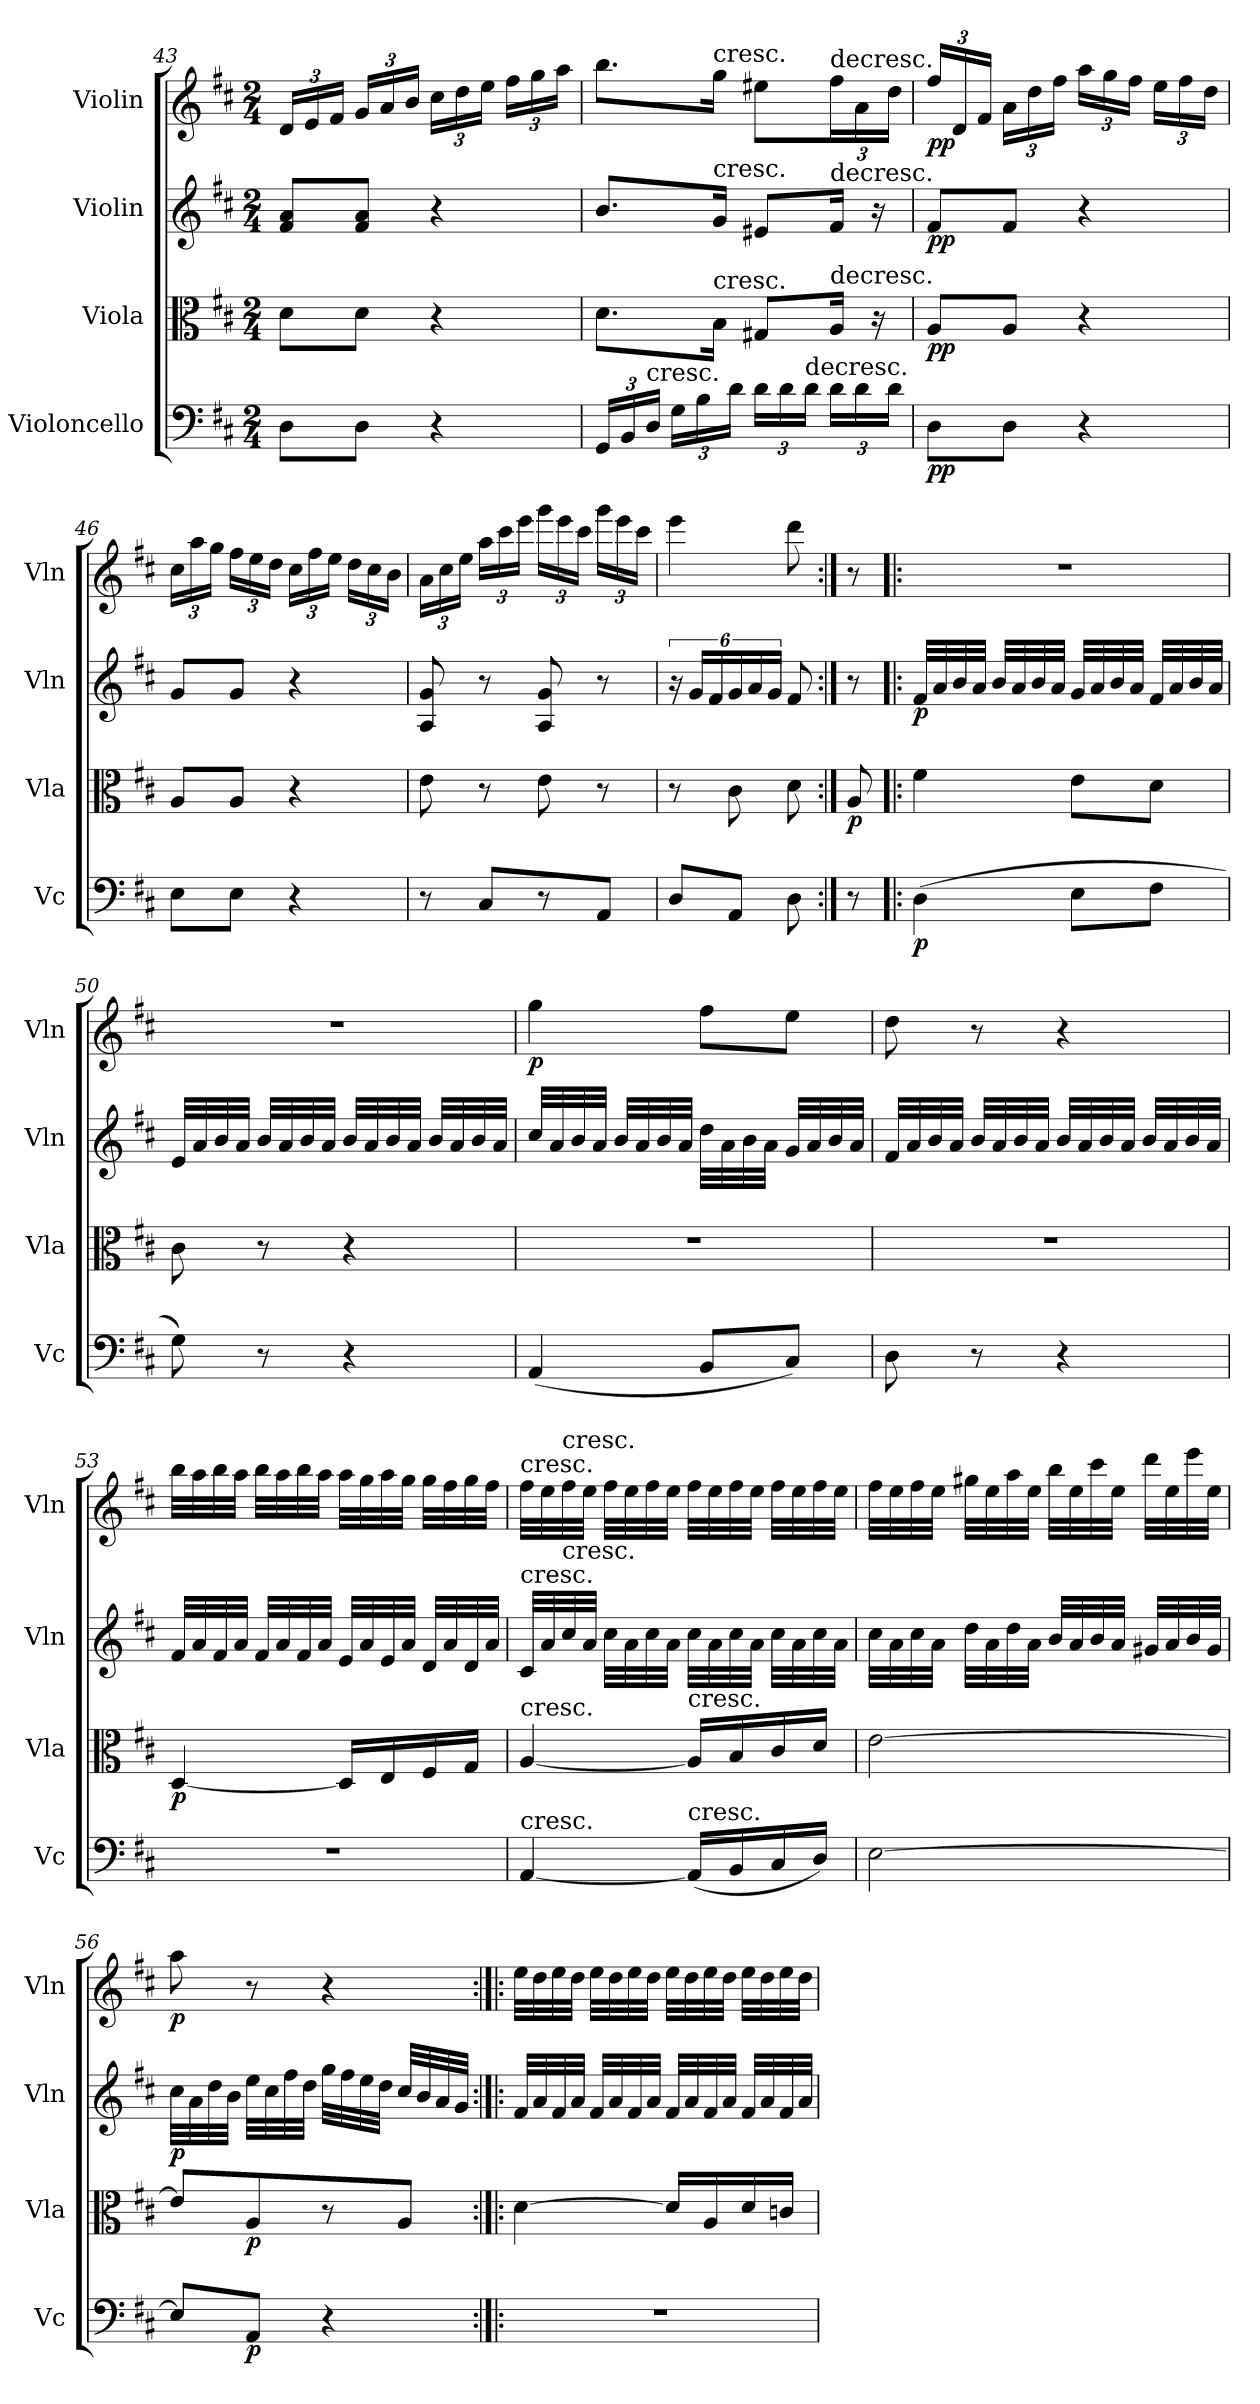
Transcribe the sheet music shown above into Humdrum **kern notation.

**kern	**dynam	**kern	**dynam	**kern	**dynam	**kern	**dynam
*part4	*part4	*part3	*part3	*part2	*part2	*part1	*part1
*staff4	*staff4	*staff3	*staff3	*staff2	*staff2	*staff1	*staff1
*I"Violoncello	*	*I"Viola	*	*I"Violin	*	*I"Violin	*
*I'Vc	*	*I'Vla	*	*I'Vln	*	*I'Vln	*
*clefF4	*	*clefC3	*	*clefG2	*	*clefG2	*
*k[f#c#]	*	*k[f#c#]	*	*k[f#c#]	*	*k[f#c#]	*
*M2/4	*	*M2/4	*	*M2/4	*	*M2/4	*
=43	=43	=43	=43	=43	=43	=43	=43
8D\L	.	8d\L	.	8f#/ 8a/L	.	24d/LL	.
.	.	.	.	.	.	24e/	.
.	.	.	.	.	.	24f#/JJ	.
8D\J	.	8d\J	.	8f#/ 8a/J	.	24g/LL	.
.	.	.	.	.	.	24a/	.
.	.	.	.	.	.	24b/JJ	.
4r	.	4r	.	4r	.	24cc#\LL	.
.	.	.	.	.	.	24dd\	.
.	.	.	.	.	.	24ee\JJ	.
.	.	.	.	.	.	24ff#\LL	.
.	.	.	.	.	.	24gg\	.
.	.	.	.	.	.	24aa\JJ	.
=44	=44	=44	=44	=44	=44	=44	=44
24GG/LL	.	8.d\L	.	8.b/L	.	8.bb\L	.
24BB/	.	.	.	.	.	.	.
!LO:TX:t=cresc.	!	!	!	!	!	!	!
24D/JJ	.	.	.	.	.	.	.
24G\LL	.	.	.	.	.	.	.
24B\	.	.	.	.	.	.	.
!	!	!	!	!	!	!LO:TX:t=cresc.	!
!	!	!	!	!LO:TX:t=cresc.	!	!	!
!	!	!LO:TX:t=cresc.	!	!	!	!	!
.	.	16B\Jk	.	16g/Jk	.	16gg\Jk	.
24d\JJ	.	.	.	.	.	.	.
24d\LL	.	8G#X/L	.	8e#X/L	.	8ee#X\L	.
24d\	.	.	.	.	.	.	.
!LO:TX:t=decresc.	!	!	!	!	!	!	!
24d\JJ	.	.	.	.	.	.	.
!	!	!	!	!	!	!LO:TX:t=decresc.	!
!	!	!	!	!LO:TX:t=decresc.	!	!	!
!	!	!LO:TX:t=decresc.	!	!	!	!	!
24d\LL	.	16A/Jk	.	16f#/Jk	.	24ff#\L	.
24d\	.	.	.	.	.	24a\	.
.	.	16r	.	16r	.	.	.
24d\JJ	.	.	.	.	.	24dd\JJ	.
=45	=45	=45	=45	=45	=45	=45	=45
8D\L	pp	8A/L	pp	8f#/L	pp	24ff#/LL	pp
.	.	.	.	.	.	24d/	.
.	.	.	.	.	.	24f#/JJ	.
8D\J	.	8A/J	.	8f#/J	.	24a\LL	.
.	.	.	.	.	.	24dd\	.
.	.	.	.	.	.	24ff#\JJ	.
4r	.	4r	.	4r	.	24aa\LL	.
.	.	.	.	.	.	24gg\	.
.	.	.	.	.	.	24ff#\JJ	.
.	.	.	.	.	.	24ee\LL	.
.	.	.	.	.	.	24ff#\	.
.	.	.	.	.	.	24dd\JJ	.
=46	=46	=46	=46	=46	=46	=46	=46
8E\L	.	8A/L	.	8g/L	.	24cc#\LL	.
.	.	.	.	.	.	24aa\	.
.	.	.	.	.	.	24gg\JJ	.
8E\J	.	8A/J	.	8g/J	.	24ff#\LL	.
.	.	.	.	.	.	24ee\	.
.	.	.	.	.	.	24dd\JJ	.
4r	.	4r	.	4r	.	24cc#\LL	.
.	.	.	.	.	.	24ff#\	.
.	.	.	.	.	.	24ee\JJ	.
.	.	.	.	.	.	24dd\LL	.
.	.	.	.	.	.	24cc#\	.
.	.	.	.	.	.	24b\JJ	.
=47	=47	=47	=47	=47	=47	=47	=47
8r	.	8e\	.	8A/ 8g/	.	24a\LL	.
.	.	.	.	.	.	24cc#\	.
.	.	.	.	.	.	24ee\JJ	.
8C#/L	.	8r	.	8r	.	24aa\LL	.
.	.	.	.	.	.	24ccc#\	.
.	.	.	.	.	.	24eee\JJ	.
8r	.	8e\	.	8A/ 8g/	.	24ggg\LL	.
.	.	.	.	.	.	24eee\	.
.	.	.	.	.	.	24ccc#\JJ	.
8AA/J	.	8r	.	8r	.	24ggg\LL	.
.	.	.	.	.	.	24eee\	.
.	.	.	.	.	.	24ccc#\JJ	.
=48	=48	=48	=48	=48	=48	=48	=48
8D/L	.	8r	.	24r	.	4eee\	.
.	.	.	.	24g/LL	.	.	.
.	.	.	.	24f#/	.	.	.
8AA/J	.	8c#\	.	24g/	.	.	.
.	.	.	.	24a/	.	.	.
.	.	.	.	24g/JJ	.	.	.
8D\	.	8d\	.	8f#/	.	8ddd\	.
=:|!	=:|!	=:|!	=:|!	=:|!	=:|!	=:|!	=:|!
8r	.	8A/	p	8r	.	8r	.
=49!|:	=49!|:	=49!|:	=49!|:	=49!|:	=49!|:	=49!|:	=49!|:
(4D\	p	4f#\	.	32f#/LLL	p	2r	.
.	.	.	.	32a/	.	.	.
.	.	.	.	32b/	.	.	.
.	.	.	.	32a/JJJ	.	.	.
.	.	.	.	32b/LLL	.	.	.
.	.	.	.	32a/	.	.	.
.	.	.	.	32b/	.	.	.
.	.	.	.	32a/JJJ	.	.	.
8E\L	.	8e\L	.	32g/LLL	.	.	.
.	.	.	.	32a/	.	.	.
.	.	.	.	32b/	.	.	.
.	.	.	.	32a/JJJ	.	.	.
8F#\J	.	8d\J	.	32f#/LLL	.	.	.
.	.	.	.	32a/	.	.	.
.	.	.	.	32b/	.	.	.
.	.	.	.	32a/JJJ	.	.	.
=50	=50	=50	=50	=50	=50	=50	=50
8G\)	.	8c#\	.	32e/LLL	.	2r	.
.	.	.	.	32a/	.	.	.
.	.	.	.	32b/	.	.	.
.	.	.	.	32a/JJJ	.	.	.
8r	.	8r	.	32b/LLL	.	.	.
.	.	.	.	32a/	.	.	.
.	.	.	.	32b/	.	.	.
.	.	.	.	32a/JJJ	.	.	.
4r	.	4r	.	32b/LLL	.	.	.
.	.	.	.	32a/	.	.	.
.	.	.	.	32b/	.	.	.
.	.	.	.	32a/JJJ	.	.	.
.	.	.	.	32b/LLL	.	.	.
.	.	.	.	32a/	.	.	.
.	.	.	.	32b/	.	.	.
.	.	.	.	32a/JJJ	.	.	.
=51	=51	=51	=51	=51	=51	=51	=51
(4AA/	.	2r	.	32cc#/LLL	.	4gg\	p
.	.	.	.	32a/	.	.	.
.	.	.	.	32b/	.	.	.
.	.	.	.	32a/JJJ	.	.	.
.	.	.	.	32b/LLL	.	.	.
.	.	.	.	32a/	.	.	.
.	.	.	.	32b/	.	.	.
.	.	.	.	32a/JJJ	.	.	.
8BB/L	.	.	.	32dd\LLL	.	8ff#\L	.
.	.	.	.	32a\	.	.	.
.	.	.	.	32b\	.	.	.
.	.	.	.	32a\JJJ	.	.	.
8C#/J)	.	.	.	32g/LLL	.	8ee\J	.
.	.	.	.	32a/	.	.	.
.	.	.	.	32b/	.	.	.
.	.	.	.	32a/JJJ	.	.	.
=52	=52	=52	=52	=52	=52	=52	=52
8D\	.	2r	.	32f#/LLL	.	8dd\	.
.	.	.	.	32a/	.	.	.
.	.	.	.	32b/	.	.	.
.	.	.	.	32a/JJJ	.	.	.
8r	.	.	.	32b/LLL	.	8r	.
.	.	.	.	32a/	.	.	.
.	.	.	.	32b/	.	.	.
.	.	.	.	32a/JJJ	.	.	.
4r	.	.	.	32b/LLL	.	4r	.
.	.	.	.	32a/	.	.	.
.	.	.	.	32b/	.	.	.
.	.	.	.	32a/JJJ	.	.	.
.	.	.	.	32b/LLL	.	.	.
.	.	.	.	32a/	.	.	.
.	.	.	.	32b/	.	.	.
.	.	.	.	32a/JJJ	.	.	.
=53	=53	=53	=53	=53	=53	=53	=53
2r	.	[4D/	p	32f#/LLL	.	32bb\LLL	.
.	.	.	.	32a/	.	32aa\	.
.	.	.	.	32f#/	.	32bb\	.
.	.	.	.	32a/JJJ	.	32aa\JJJ	.
.	.	.	.	32f#/LLL	.	32bb\LLL	.
.	.	.	.	32a/	.	32aa\	.
.	.	.	.	32f#/	.	32bb\	.
.	.	.	.	32a/JJJ	.	32aa\JJJ	.
.	.	16D/LL]	.	32e/LLL	.	32aa\LLL	.
.	.	.	.	32a/	.	32gg\	.
.	.	16E/	.	32e/	.	32aa\	.
.	.	.	.	32a/JJJ	.	32gg\JJJ	.
.	.	16F#/	.	32d/LLL	.	32gg\LLL	.
.	.	.	.	32a/	.	32ff#\	.
.	.	16G/JJ	.	32d/	.	32gg\	.
.	.	.	.	32a/JJJ	.	32ff#\JJJ	.
=54	=54	=54	=54	=54	=54	=54	=54
!	!	!	!	!	!	!LO:TX:t=cresc.	!
!	!	!	!	!LO:TX:t=cresc.	!	!	!
!	!	!LO:TX:t=cresc.	!	!	!	!	!
!LO:TX:t=cresc.	!	!	!	!	!	!	!
[4AA/	.	[4A/	.	32c#/LLL	.	32ff#\LLL	.
.	.	.	.	32a/	.	32ee\	.
!	!	!	!	!	!	!LO:TX:t=cresc.	!
!	!	!	!	!LO:TX:t=cresc.	!	!	!
.	.	.	.	32cc#/	.	32ff#\	.
.	.	.	.	32a/JJJ	.	32ee\JJJ	.
.	.	.	.	32cc#\LLL	.	32ff#\LLL	.
.	.	.	.	32a\	.	32ee\	.
.	.	.	.	32cc#\	.	32ff#\	.
.	.	.	.	32a\JJJ	.	32ee\JJJ	.
!	!	!LO:TX:t=cresc.	!	!	!	!	!
!LO:TX:t=cresc.	!	!	!	!	!	!	!
(16AA/LL]	.	16A/LL]	.	32cc#\LLL	.	32ff#\LLL	.
.	.	.	.	32a\	.	32ee\	.
16BB/	.	16B/	.	32cc#\	.	32ff#\	.
.	.	.	.	32a\JJJ	.	32ee\JJJ	.
16C#/	.	16c#/	.	32cc#\LLL	.	32ff#\LLL	.
.	.	.	.	32a\	.	32ee\	.
16D/JJ)	.	16d/JJ	.	32cc#\	.	32ff#\	.
.	.	.	.	32a\JJJ	.	32ee\JJJ	.
=55	=55	=55	=55	=55	=55	=55	=55
[2E\	.	[2e\	.	32cc#\LLL	.	32ff#\LLL	.
.	.	.	.	32a\	.	32ee\	.
.	.	.	.	32cc#\	.	32ff#\	.
.	.	.	.	32a\JJJ	.	32ee\JJJ	.
.	.	.	.	32dd\LLL	.	32gg#X\LLL	.
.	.	.	.	32a\	.	32ee\	.
.	.	.	.	32dd\	.	32aa\	.
.	.	.	.	32a\JJJ	.	32ee\JJJ	.
.	.	.	.	32b/LLL	.	32bb\LLL	.
.	.	.	.	32a/	.	32ee\	.
.	.	.	.	32b/	.	32ccc#\	.
.	.	.	.	32a/JJJ	.	32ee\JJJ	.
.	.	.	.	32g#X/LLL	.	32ddd\LLL	.
.	.	.	.	32a/	.	32ee\	.
.	.	.	.	32b/	.	32eee\	.
.	.	.	.	32g#/JJJ	.	32ee\JJJ	.
=56	=56	=56	=56	=56	=56	=56	=56
8E/L]	.	8e/L]	.	32cc#\LLL	p	8aa\	p
.	.	.	.	32a\	.	.	.
.	.	.	.	32dd\	.	.	.
.	.	.	.	32b\JJJ	.	.	.
8AA/J	p	8A/	p	32ee\LLL	.	8r	.
.	.	.	.	32cc#\	.	.	.
.	.	.	.	32ff#\	.	.	.
.	.	.	.	32dd\JJJ	.	.	.
4r	.	8r	.	32gg\LLL	.	4r	.
.	.	.	.	32ff#\	.	.	.
.	.	.	.	32ee\	.	.	.
.	.	.	.	32dd\JJJ	.	.	.
.	.	8A/J	.	32cc#/LLL	.	.	.
.	.	.	.	32b/	.	.	.
.	.	.	.	32a/	.	.	.
.	.	.	.	32g/JJJ	.	.	.
=57:|!|:	=57:|!|:	=57:|!|:	=57:|!|:	=57:|!|:	=57:|!|:	=57:|!|:	=57:|!|:
2r	.	[4d\	.	32f#/LLL	.	32ee\LLL	.
.	.	.	.	32a/	.	32dd\	.
.	.	.	.	32f#/	.	32ee\	.
.	.	.	.	32a/JJJ	.	32dd\JJJ	.
.	.	.	.	32f#/LLL	.	32ee\LLL	.
.	.	.	.	32a/	.	32dd\	.
.	.	.	.	32f#/	.	32ee\	.
.	.	.	.	32a/JJJ	.	32dd\JJJ	.
.	.	16d/LL]	.	32f#/LLL	.	32ee\LLL	.
.	.	.	.	32a/	.	32dd\	.
.	.	16A/	.	32f#/	.	32ee\	.
.	.	.	.	32a/JJJ	.	32dd\JJJ	.
.	.	16d/	.	32f#/LLL	.	32ee\LLL	.
.	.	.	.	32a/	.	32dd\	.
.	.	16cn/JJ	.	32f#/	.	32ee\	.
.	.	.	.	32a/JJJ	.	32dd\JJJ	.
=	=	=	=	=	=	=	=
*-	*-	*-	*-	*-	*-	*-	*-
